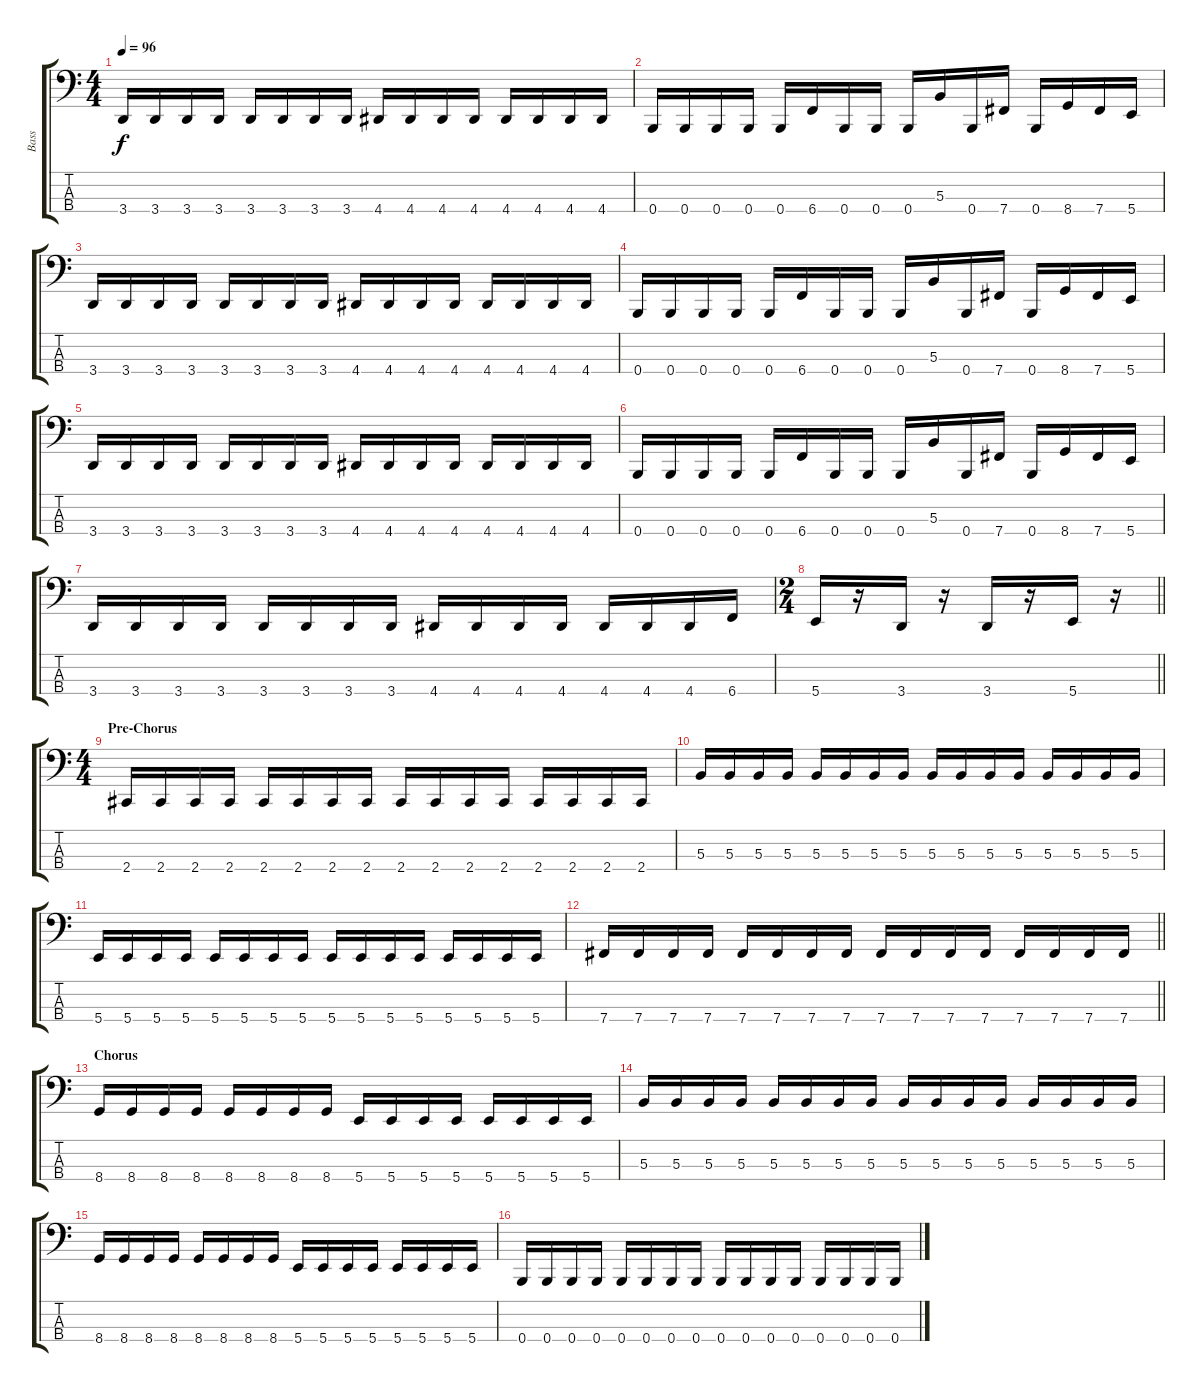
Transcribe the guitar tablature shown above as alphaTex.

\track ("Bass" "Bass") {instrument electricbassfinger}
\staff {score tabs}
\tuning (E2 B1 Gb1 B0) {hide}
\ts (4 4)
\tempo 96
\clef f4
\ks c
3.4.16{dy f} 3.4.16 3.4.16 3.4.16 3.4.16 3.4.16 3.4.16 3.4.16 4.4.16 4.4.16 4.4.16 4.4.16 4.4.16 4.4.16 4.4.16 4.4.16 |
0.4.16 0.4.16 0.4.16 0.4.16 0.4.16 6.4.16 0.4.16 0.4.16 0.4.16 5.3.16 0.4.16 7.4.16 0.4.16 8.4.16 7.4.16 5.4.16 |
3.4.16 3.4.16 3.4.16 3.4.16 3.4.16 3.4.16 3.4.16 3.4.16 4.4.16 4.4.16 4.4.16 4.4.16 4.4.16 4.4.16 4.4.16 4.4.16 |
0.4.16 0.4.16 0.4.16 0.4.16 0.4.16 6.4.16 0.4.16 0.4.16 0.4.16 5.3.16 0.4.16 7.4.16 0.4.16 8.4.16 7.4.16 5.4.16 |
3.4.16 3.4.16 3.4.16 3.4.16 3.4.16 3.4.16 3.4.16 3.4.16 4.4.16 4.4.16 4.4.16 4.4.16 4.4.16 4.4.16 4.4.16 4.4.16 |
0.4.16 0.4.16 0.4.16 0.4.16 0.4.16 6.4.16 0.4.16 0.4.16 0.4.16 5.3.16 0.4.16 7.4.16 0.4.16 8.4.16 7.4.16 5.4.16 |
3.4.16 3.4.16 3.4.16 3.4.16 3.4.16 3.4.16 3.4.16 3.4.16 4.4.16 4.4.16 4.4.16 4.4.16 4.4.16 4.4.16 4.4.16 6.4.16 |
\ts (2 4)
\barLineRight lightlight
5.4.16 r.16 3.4.16 r.16 3.4.16 r.16 5.4.16 r.16 |
\ts (4 4)
\section ("" "Pre-Chorus")
2.4.16 2.4.16 2.4.16 2.4.16 2.4.16 2.4.16 2.4.16 2.4.16 2.4.16 2.4.16 2.4.16 2.4.16 2.4.16 2.4.16 2.4.16 2.4.16 |
5.3.16 5.3.16 5.3.16 5.3.16 5.3.16 5.3.16 5.3.16 5.3.16 5.3.16 5.3.16 5.3.16 5.3.16 5.3.16 5.3.16 5.3.16 5.3.16 |
5.4.16 5.4.16 5.4.16 5.4.16 5.4.16 5.4.16 5.4.16 5.4.16 5.4.16 5.4.16 5.4.16 5.4.16 5.4.16 5.4.16 5.4.16 5.4.16 |
\barLineRight lightlight
7.4.16 7.4.16 7.4.16 7.4.16 7.4.16 7.4.16 7.4.16 7.4.16 7.4.16 7.4.16 7.4.16 7.4.16 7.4.16 7.4.16 7.4.16 7.4.16 |
\section ("" "Chorus")
8.4.16 8.4.16 8.4.16 8.4.16 8.4.16 8.4.16 8.4.16 8.4.16 5.4.16 5.4.16 5.4.16 5.4.16 5.4.16 5.4.16 5.4.16 5.4.16 |
5.3.16 5.3.16 5.3.16 5.3.16 5.3.16 5.3.16 5.3.16 5.3.16 5.3.16 5.3.16 5.3.16 5.3.16 5.3.16 5.3.16 5.3.16 5.3.16 |
8.4.16 8.4.16 8.4.16 8.4.16 8.4.16 8.4.16 8.4.16 8.4.16 5.4.16 5.4.16 5.4.16 5.4.16 5.4.16 5.4.16 5.4.16 5.4.16 |
0.4.16 0.4.16 0.4.16 0.4.16 0.4.16 0.4.16 0.4.16 0.4.16 0.4.16 0.4.16 0.4.16 0.4.16 0.4.16 0.4.16 0.4.16 0.4.16
